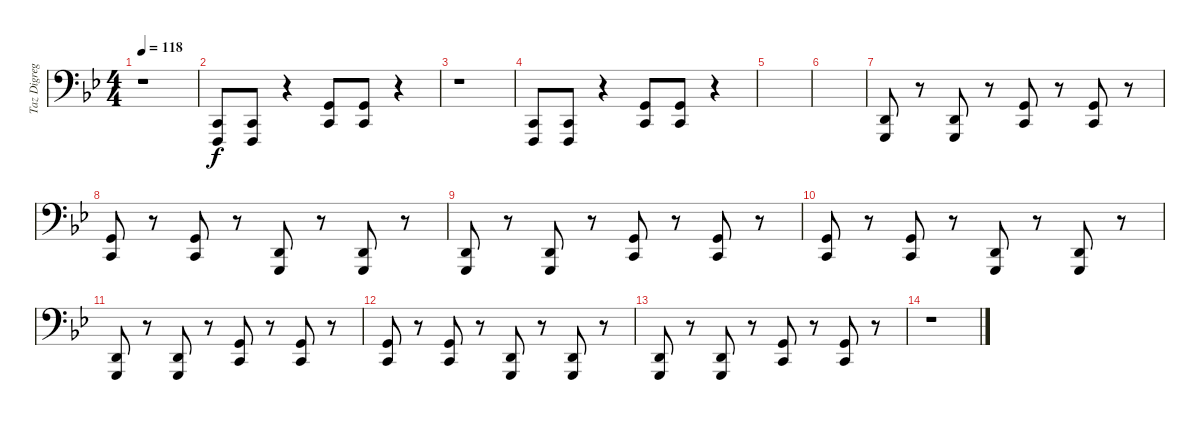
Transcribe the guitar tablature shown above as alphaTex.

\track ("Taz Digregoro Keyboards" "Taz Digreg") {instrument acousticgrandpiano}
\staff {score}
\tuning (G2 D2 A1 E1) {hide}
\ts (4 4)
\tempo 118
\clef f4
\ks gminor
r.1{dy f} |
(3.3 1.4).8 (3.3 1.4).8 r.4 (0.1 3.3).8 (0.1 3.3).8 r.4 |
r.1 |
(3.3 1.4).8 (3.3 1.4).8 r.4 (0.1 3.3).8 (0.1 3.3).8 r.4 |
|
|
(0.2 3.4).8 r.8 (0.2 3.4).8 r.8 (0.1 3.3).8 r.8 (0.1 3.3).8 r.8 |
(0.1 3.3).8 r.8 (0.1 3.3).8 r.8 (0.2 3.4).8 r.8 (0.2 3.4).8 r.8 |
(0.2 3.4).8 r.8 (0.2 3.4).8 r.8 (0.1 3.3).8 r.8 (0.1 3.3).8 r.8 |
(0.1 3.3).8 r.8 (0.1 3.3).8 r.8 (0.2 3.4).8 r.8 (0.2 3.4).8 r.8 |
(0.2 3.4).8 r.8 (0.2 3.4).8 r.8 (0.1 3.3).8 r.8 (0.1 3.3).8 r.8 |
(0.1 3.3).8 r.8 (0.1 3.3).8 r.8 (0.2 3.4).8 r.8 (0.2 3.4).8 r.8 |
(0.2 3.4).8 r.8 (0.2 3.4).8 r.8 (0.1 3.3).8 r.8 (0.1 3.3).8 r.8 |
r.1
